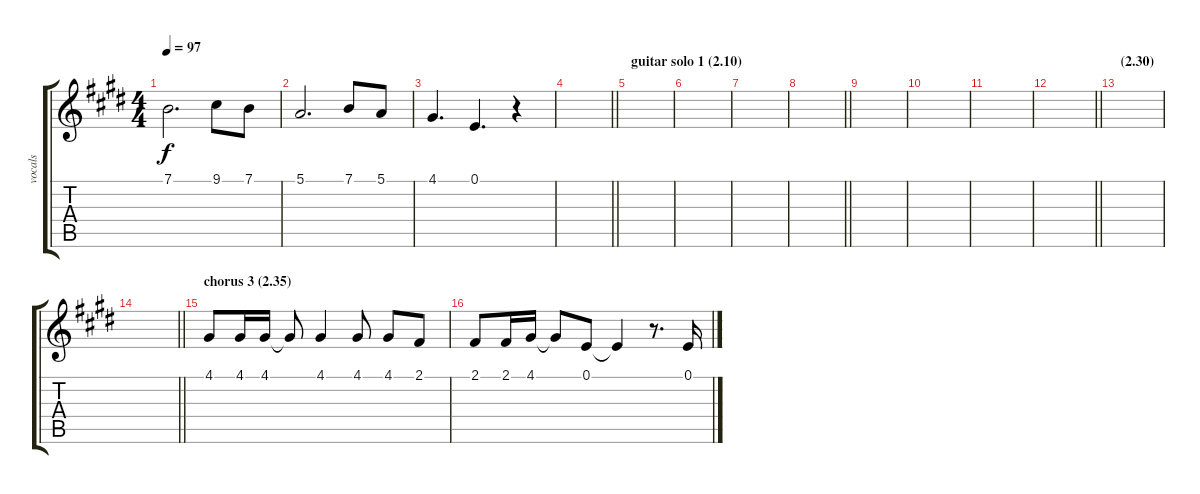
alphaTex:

\track ("vocals" "vocals") {instrument clarinet}
\staff {score tabs}
\tuning (E4 B3 G3 D3 A2 E2) {hide}
\ts (4 4)
\tempo 97
\clef g2
\ks e
7.1.2{d dy f} 9.1.8 7.1.8 |
5.1.2{d} 7.1.8 5.1.8 |
4.1.4{d} 0.1.4{d} r.4 |
\barLineRight lightlight
|
\section ("" "guitar solo 1 (2.10)")
|
|
|
\barLineRight lightlight
|
|
|
|
\barLineRight lightlight
|
\section ("" "(2.30)")
|
\barLineRight lightlight
|
\section ("" "chorus 3 (2.35)")
4.1.8 4.1.16 4.1.16 4.1{t}.8 4.1.4 4.1.8 4.1.8 2.1.8 |
2.1.8 2.1.16 4.1.16 4.1{t}.8 0.1.8 0.1{t}.4 r.8{d} 0.1.16
